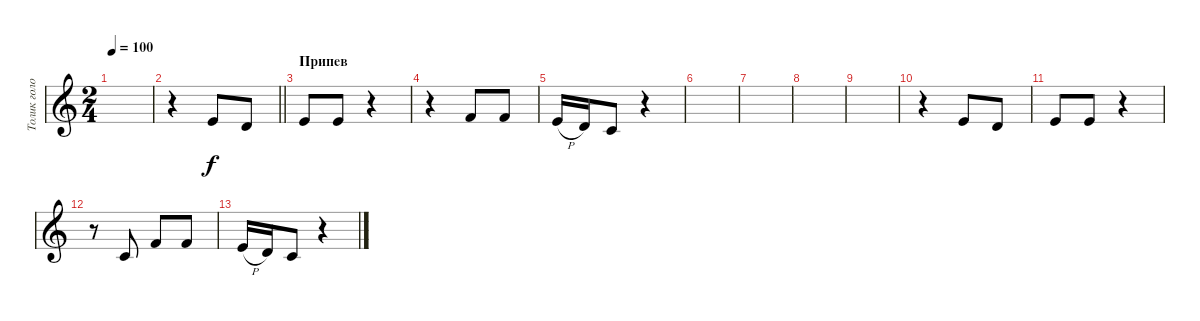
\track ("Толик голос" "Толик голо") {instrument tenorsax}
\staff {score}
\tuning (E4 B3 G3 D3 A2 E2) {hide}
\ts (2 4)
\tempo 100
\clef g2
\ks c
|
\barLineRight lightlight
r.4 5.2.8 3.2.8 |
\section ("" "Припев")
5.2.8 5.2.8 r.4 |
r.4 6.2.8 6.2.8 |
5.2{h}.16 3.2.16 1.2.8 r.4 |
|
|
|
|
r.4 5.2.8 3.2.8 |
5.2.8 5.2.8 r.4 |
r.8 1.2.8 6.2.8 6.2.8 |
5.2{h}.16 3.2.16 1.2.8 r.4
